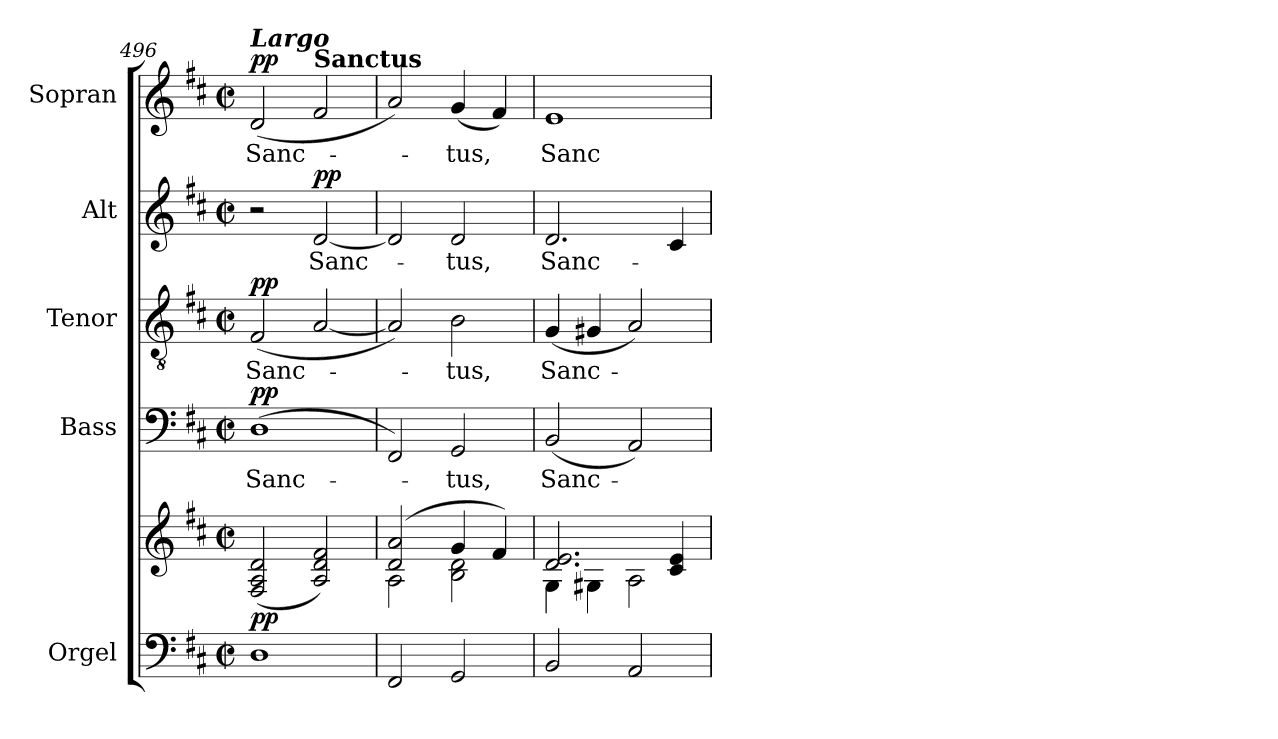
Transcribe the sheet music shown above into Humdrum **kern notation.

**kern	**kern	**dynam	**kern	**text	**dynam	**kern	**text	**dynam	**kern	**text	**dynam	**kern	**text	**dynam
*part5	*part5	*part5	*part4	*part4	*part4	*part3	*part3	*part3	*part2	*part2	*part2	*part1	*part1	*part1
*staff6	*staff5	*staff5/6	*staff4	*staff4	*staff4	*staff3	*staff3	*staff3	*staff2	*staff2	*staff2	*staff1	*staff1	*staff1
*I"Orgel	*	*	*I"Bass	*	*	*I"Tenor	*	*	*I"Alt	*	*	*I"Sopran	*	*
*I'Org.	*	*	*I'B.	*	*	*I'T.	*	*	*I'A.	*	*	*I'S.	*	*
!!LO:PB:g=z
*clefF4	*clefG2	*	*clefF4	*	*	*clefGv2	*	*	*clefG2	*	*	*clefG2	*	*
*k[f#c#]	*k[f#c#]	*	*k[f#c#]	*	*	*k[f#c#]	*	*	*k[f#c#]	*	*	*k[f#c#]	*	*
*D:	*D:	*	*D:	*	*	*D:	*	*	*D:	*	*	*D:	*	*
*M2/2	*M2/2	*	*M2/2	*	*	*M2/2	*	*	*M2/2	*	*	*M2/2	*	*
*met(c|)	*met(c|)	*	*met(c|)	*	*	*met(c|)	*	*	*met(c|)	*	*	*met(c|)	*	*
=496	=496	=496	=496	=496	=496	=496	=496	=496	=496	=496	=496	=496	=496	=496
!	!	!	!	!	!	!	!	!	!	!	!	!LO:TX:a:Bi:t=Largo	!	!
!	!	!LO:DY:b	!	!LO:LY:b	!LO:DY:a	!	!LO:LY:b	!LO:DY:a	!	!	!	!	!LO:LY:b	!LO:DY:a
1D	(<2F#/ 2A/ 2d/	pp	(>1D	Sanc-	pp	(<2F#/	Sanc-	pp	2r	.	.	(2d/	Sanc-	pp
!	!	!	!	!	!	!	!	!	!	!	!	!LO:TX:a:B:t=Sanctus	!	!
!	!	!	!	!	!	!	!	!	!	!LO:LY:b	!LO:DY:a	!	!	!
.	2A/ 2d/ 2f#/)	.	.	.	.	[2A/	.	.	[2d/	Sanc-	pp	2f#/	.	.
=497	=497	=497	=497	=497	=497	=497	=497	=497	=497	=497	=497	=497	=497	=497
*	*^	*	*	*	*	*	*	*	*	*	*	*	*	*
2FF#/	(2d/ 2a/	2A\	.	2FF#/)	.	.	2A/])	.	.	2d/]	.	.	2a/)	.	.
!	!	!	!	!	!LO:LY:b	!	!	!LO:LY:b	!	!	!LO:LY:b	!	!	!LO:LY:b	!
2GG/	4g/	2B\ 2d\	.	2GG/	-tus,	.	2B\	-tus,	.	2d/	-tus,	.	(<4g/	-tus,	.
.	4f#/)	.	.	.	.	.	.	.	.	.	.	.	4f#/)	.	.
=498	=498	=498	=498	=498	=498	=498	=498	=498	=498	=498	=498	=498	=498	=498	=498
!	!	!	!	!	!LO:LY:b	!	!	!LO:LY:b	!	!	!LO:LY:b	!	!	!LO:LY:b	!
2BB/	2.d/ 2.e/	4G\	.	(<2BB/	Sanc-	.	(<4G/	Sanc-	.	2.d/	Sanc-	.	1e	Sanc-	.
.	.	4G#X\	.	.	.	.	4G#X/	.	.	.	.	.	.	.	.
2AA/	.	2A\	.	2AA/)	.	.	2A/)	.	.	.	.	.	.	.	.
.	4c#/ 4e/	.	.	.	.	.	.	.	.	4c#/	.	.	.	.	.
*	*v	*v	*	*	*	*	*	*	*	*	*	*	*	*	*
=	=	=	=	=	=	=	=	=	=	=	=	=	=	=
*-	*-	*-	*-	*-	*-	*-	*-	*-	*-	*-	*-	*-	*-	*-
